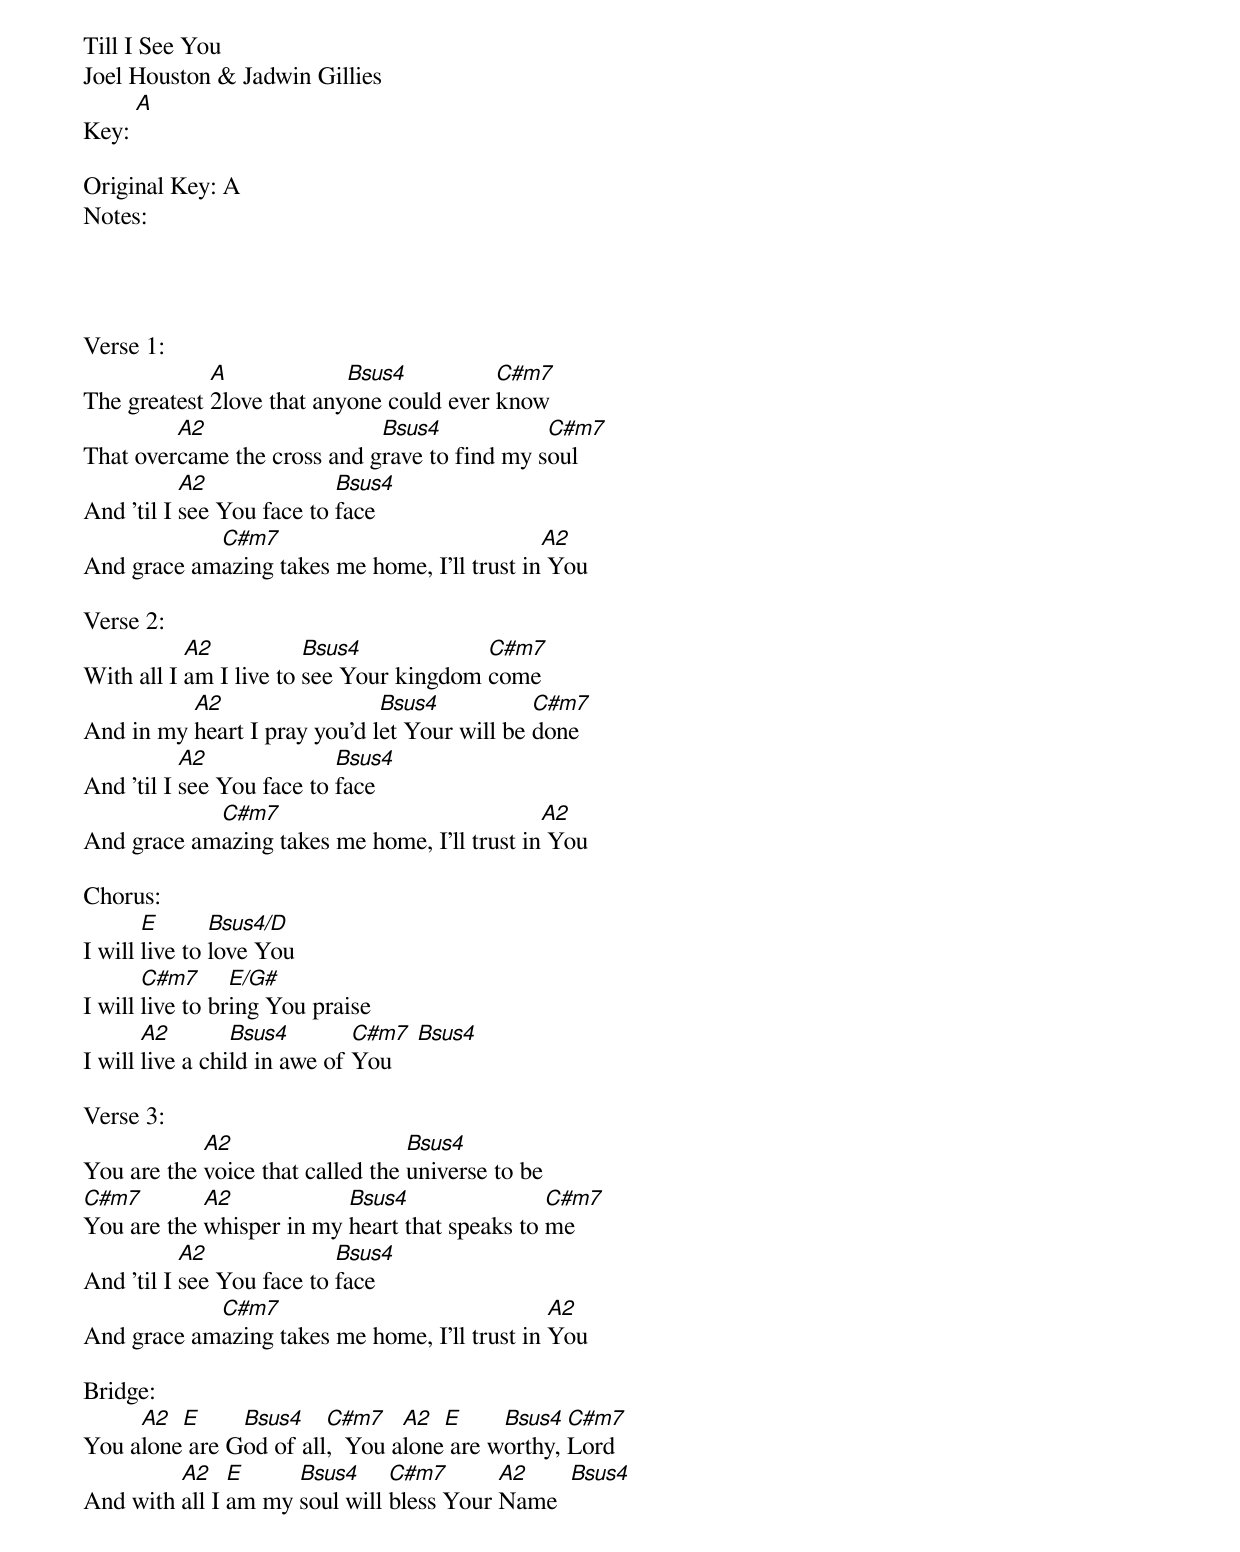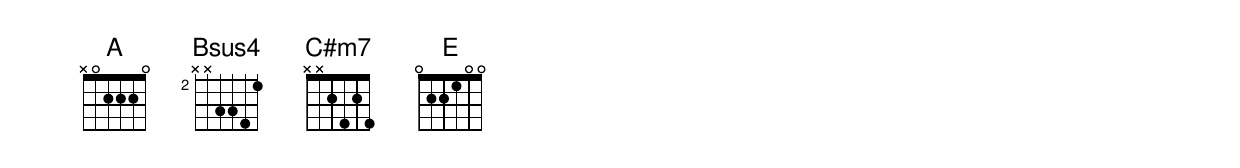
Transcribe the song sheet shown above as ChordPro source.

Till I See You
Joel Houston & Jadwin Gillies
Key: [A]

Original Key: A
Notes:




Verse 1:
The greatest [A]2love that any[Bsus4]one could ever [C#m7]know
That over[A2]came the cross and g[Bsus4]rave to find my s[C#m7]oul
And 'til I [A2]see You face to [Bsus4]face
And grace am[C#m7]azing takes me home, I'll trust in[A2] You

Verse 2:
With all I [A2]am I live to [Bsus4]see Your kingdom [C#m7]come
And in my [A2]heart I pray you'd l[Bsus4]et Your will be [C#m7]done
And 'til I [A2]see You face to [Bsus4]face
And grace am[C#m7]azing takes me home, I'll trust in[A2] You

Chorus:
I will [E]live to [Bsus4/D]love You
I will [C#m7]live to br[E/G#]ing You praise
I will [A2]live a chi[Bsus4]ld in awe of [C#m7]You    [Bsus4]

Verse 3:
You are the [A2]voice that called the [Bsus4]universe to be
[C#m7]You are the [A2]whisper in my [Bsus4]heart that speaks to [C#m7]me
And 'til I [A2]see You face to [Bsus4]face
And grace am[C#m7]azing takes me home, I'll trust in [A2]You

Bridge:
You a[A2]lone[E] are G[Bsus4]od of all[C#m7],  You a[A2]lone[E] are w[Bsus4]orthy, [C#m7]Lord
And with [A2]all I [E]am my [Bsus4]soul will [C#m7]bless Your [A2]Name  [Bsus4]
